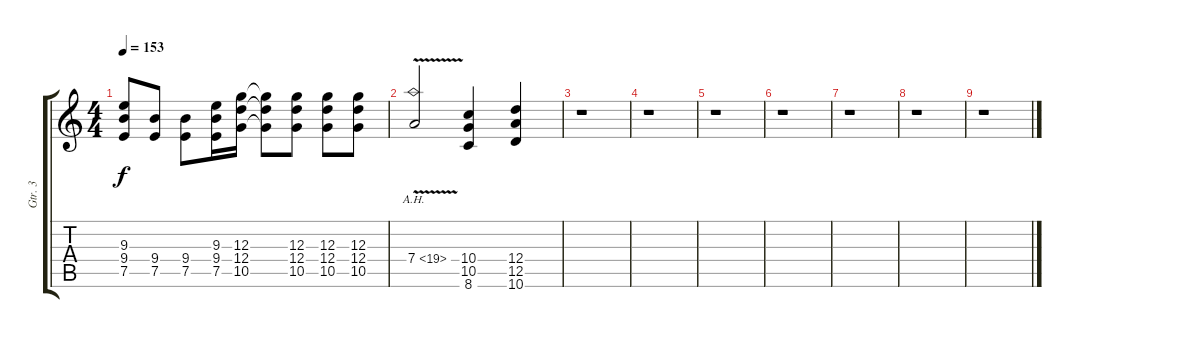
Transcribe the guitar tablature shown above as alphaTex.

\track ("Gtr. 3" "Gtr. 3") {instrument electricguitarclean}
\staff {score tabs}
\tuning (E4 B3 G3 D3 A2 E2) {hide}
\ts (4 4)
\tempo 153
\clef g2
\ks c
(9.3 9.4 7.5).8{dy f} (9.4 7.5).8{instrument electricguitarmuted} (9.4 7.5).8 (9.3 9.4 7.5).16{instrument distortionguitar} (12.3 12.4 10.5).16 (12.3{t} 12.4{t} 10.5{t}).8 (12.3 12.4 10.5).8 (12.3 12.4 10.5).8 (12.3 12.4 10.5).8 |
7.4{ah 12 v}.2 (10.4 10.5 8.6).4 (12.4 12.5 10.6).4 |
r.1 |
r.1 |
r.1 |
r.1 |
r.1 |
r.1 |
r.1
